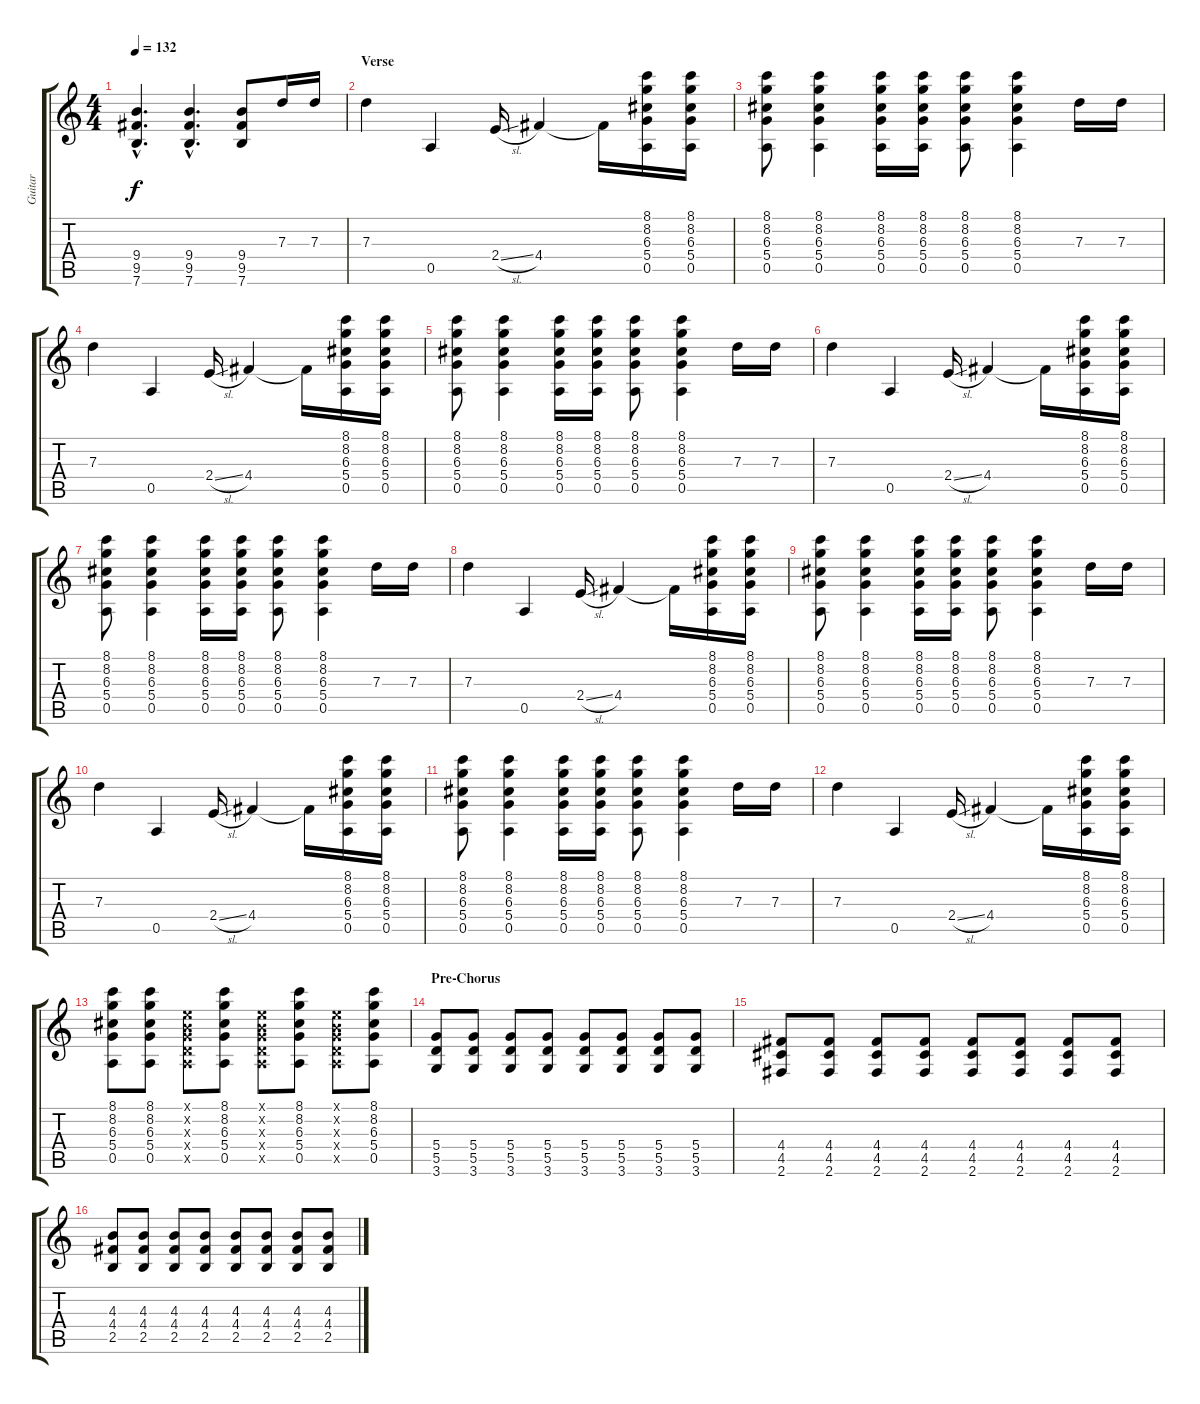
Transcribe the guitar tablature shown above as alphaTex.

\track ("Guitar" "Guitar") {instrument distortionguitar}
\staff {score tabs}
\tuning (E4 B3 G3 D3 A2 E2) {hide}
\ts (4 4)
\tempo 132
\clef g2
\ks c
(9.4{hac} 9.5{hac} 7.6{hac}).4{d dy f} (9.4{hac} 9.5{hac} 7.6{hac}).4{d} (9.4 9.5 7.6).8 7.3.16 7.3.16 |
\section ("" "Verse")
7.3.4 0.5.4 2.4{sl}.16 4.4.4 4.4{t}.16 (8.1 8.2 6.3 5.4 0.5).16 (8.1 8.2 6.3 5.4 0.5).16 |
(8.1 8.2 6.3 5.4 0.5).8 (8.1 8.2 6.3 5.4 0.5).4 (8.1 8.2 6.3 5.4 0.5).16 (8.1 8.2 6.3 5.4 0.5).16 (8.1 8.2 6.3 5.4 0.5).8 (8.1 8.2 6.3 5.4 0.5).4 7.3.16 7.3.16 |
7.3.4 0.5.4 2.4{sl}.16 4.4.4 4.4{t}.16 (8.1 8.2 6.3 5.4 0.5).16 (8.1 8.2 6.3 5.4 0.5).16 |
(8.1 8.2 6.3 5.4 0.5).8 (8.1 8.2 6.3 5.4 0.5).4 (8.1 8.2 6.3 5.4 0.5).16 (8.1 8.2 6.3 5.4 0.5).16 (8.1 8.2 6.3 5.4 0.5).8 (8.1 8.2 6.3 5.4 0.5).4 7.3.16 7.3.16 |
7.3.4 0.5.4 2.4{sl}.16 4.4.4 4.4{t}.16 (8.1 8.2 6.3 5.4 0.5).16 (8.1 8.2 6.3 5.4 0.5).16 |
(8.1 8.2 6.3 5.4 0.5).8 (8.1 8.2 6.3 5.4 0.5).4 (8.1 8.2 6.3 5.4 0.5).16 (8.1 8.2 6.3 5.4 0.5).16 (8.1 8.2 6.3 5.4 0.5).8 (8.1 8.2 6.3 5.4 0.5).4 7.3.16 7.3.16 |
7.3.4 0.5.4 2.4{sl}.16 4.4.4 4.4{t}.16 (8.1 8.2 6.3 5.4 0.5).16 (8.1 8.2 6.3 5.4 0.5).16 |
(8.1 8.2 6.3 5.4 0.5).8 (8.1 8.2 6.3 5.4 0.5).4 (8.1 8.2 6.3 5.4 0.5).16 (8.1 8.2 6.3 5.4 0.5).16 (8.1 8.2 6.3 5.4 0.5).8 (8.1 8.2 6.3 5.4 0.5).4 7.3.16 7.3.16 |
7.3.4 0.5.4 2.4{sl}.16 4.4.4 4.4{t}.16 (8.1 8.2 6.3 5.4 0.5).16 (8.1 8.2 6.3 5.4 0.5).16 |
(8.1 8.2 6.3 5.4 0.5).8 (8.1 8.2 6.3 5.4 0.5).4 (8.1 8.2 6.3 5.4 0.5).16 (8.1 8.2 6.3 5.4 0.5).16 (8.1 8.2 6.3 5.4 0.5).8 (8.1 8.2 6.3 5.4 0.5).4 7.3.16 7.3.16 |
7.3.4 0.5.4 2.4{sl}.16 4.4.4 4.4{t}.16 (8.1 8.2 6.3 5.4 0.5).16 (8.1 8.2 6.3 5.4 0.5).16 |
(8.1 8.2 6.3 5.4 0.5).8 (8.1 8.2 6.3 5.4 0.5).8 (0.1{x} 0.2{x} 0.3{x} 0.4{x} 0.5{x}).8 (8.1 8.2 6.3 5.4 0.5).8 (0.1{x} 0.2{x} 0.3{x} 0.4{x} 0.5{x}).8 (8.1 8.2 6.3 5.4 0.5).8 (0.1{x} 0.2{x} 0.3{x} 0.4{x} 0.5{x}).8 (8.1 8.2 6.3 5.4 0.5).8 |
\section ("" "Pre-Chorus")
(5.4 5.5 3.6).8 (5.4 5.5 3.6).8 (5.4 5.5 3.6).8 (5.4 5.5 3.6).8 (5.4 5.5 3.6).8 (5.4 5.5 3.6).8 (5.4 5.5 3.6).8 (5.4 5.5 3.6).8 |
(4.4 4.5 2.6).8 (4.4 4.5 2.6).8 (4.4 4.5 2.6).8 (4.4 4.5 2.6).8 (4.4 4.5 2.6).8 (4.4 4.5 2.6).8 (4.4 4.5 2.6).8 (4.4 4.5 2.6).8 |
(4.3 4.4 2.5).8 (4.3 4.4 2.5).8 (4.3 4.4 2.5).8 (4.3 4.4 2.5).8 (4.3 4.4 2.5).8 (4.3 4.4 2.5).8 (4.3 4.4 2.5).8 (4.3 4.4 2.5).8
